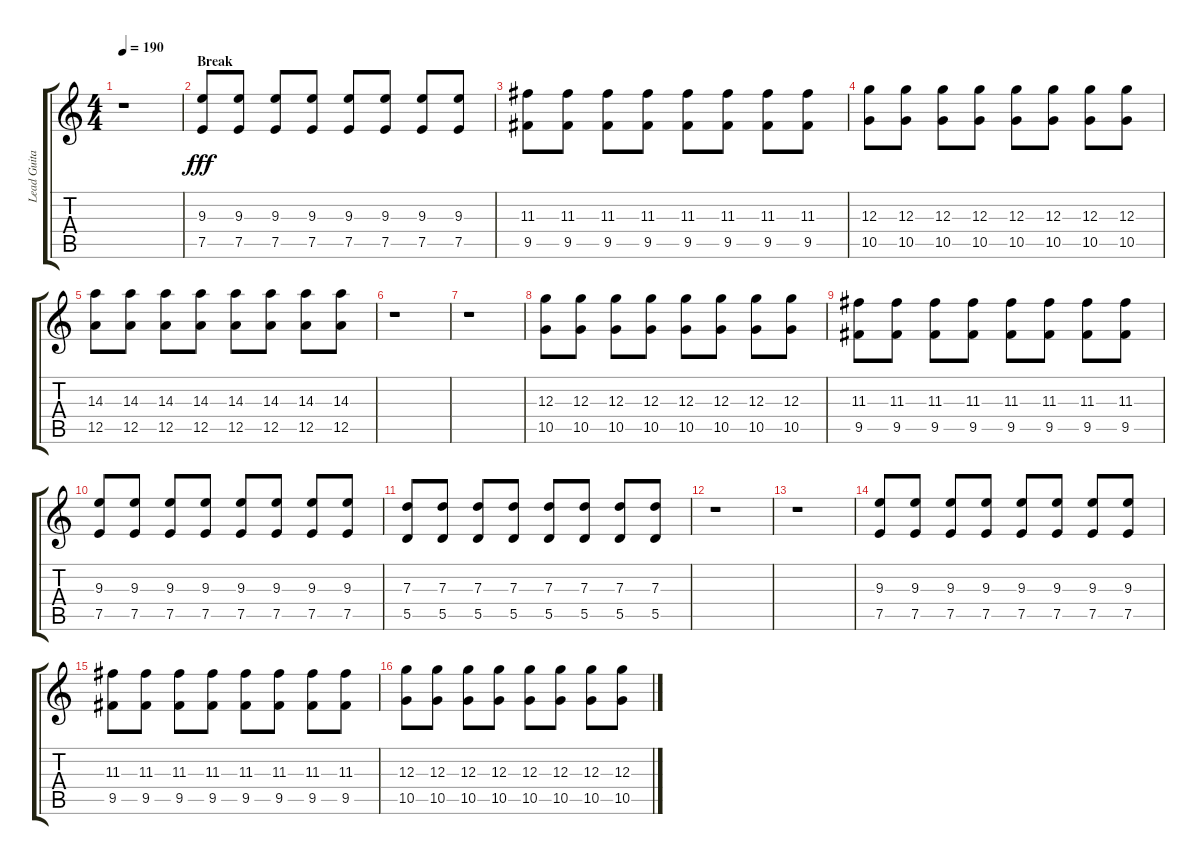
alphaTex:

\track ("Lead Guitar" "Lead Guita") {instrument distortionguitar}
\staff {score tabs}
\tuning (E4 B3 G3 D3 A2 E2) {hide}
\ts (4 4)
\tempo 190
\clef g2
\ks c
r.1{dy fff} |
\section ("" "Break")
(9.3 7.5).8 (9.3 7.5).8 (9.3 7.5).8 (9.3 7.5).8 (9.3 7.5).8 (9.3 7.5).8 (9.3 7.5).8 (9.3 7.5).8 |
(11.3 9.5).8 (11.3 9.5).8 (11.3 9.5).8 (11.3 9.5).8 (11.3 9.5).8 (11.3 9.5).8 (11.3 9.5).8 (11.3 9.5).8 |
(12.3 10.5).8 (12.3 10.5).8 (12.3 10.5).8 (12.3 10.5).8 (12.3 10.5).8 (12.3 10.5).8 (12.3 10.5).8 (12.3 10.5).8 |
(14.3 12.5).8 (14.3 12.5).8 (14.3 12.5).8 (14.3 12.5).8 (14.3 12.5).8 (14.3 12.5).8 (14.3 12.5).8 (14.3 12.5).8 |
r.1 |
r.1 |
(12.3 10.5).8 (12.3 10.5).8 (12.3 10.5).8 (12.3 10.5).8 (12.3 10.5).8 (12.3 10.5).8 (12.3 10.5).8 (12.3 10.5).8 |
(11.3 9.5).8 (11.3 9.5).8 (11.3 9.5).8 (11.3 9.5).8 (11.3 9.5).8 (11.3 9.5).8 (11.3 9.5).8 (11.3 9.5).8 |
(9.3 7.5).8 (9.3 7.5).8 (9.3 7.5).8 (9.3 7.5).8 (9.3 7.5).8 (9.3 7.5).8 (9.3 7.5).8 (9.3 7.5).8 |
(7.3 5.5).8 (7.3 5.5).8 (7.3 5.5).8 (7.3 5.5).8 (7.3 5.5).8 (7.3 5.5).8 (7.3 5.5).8 (7.3 5.5).8 |
r.1 |
r.1 |
(9.3 7.5).8 (9.3 7.5).8 (9.3 7.5).8 (9.3 7.5).8 (9.3 7.5).8 (9.3 7.5).8 (9.3 7.5).8 (9.3 7.5).8 |
(11.3 9.5).8 (11.3 9.5).8 (11.3 9.5).8 (11.3 9.5).8 (11.3 9.5).8 (11.3 9.5).8 (11.3 9.5).8 (11.3 9.5).8 |
(12.3 10.5).8 (12.3 10.5).8 (12.3 10.5).8 (12.3 10.5).8 (12.3 10.5).8 (12.3 10.5).8 (12.3 10.5).8 (12.3 10.5).8
